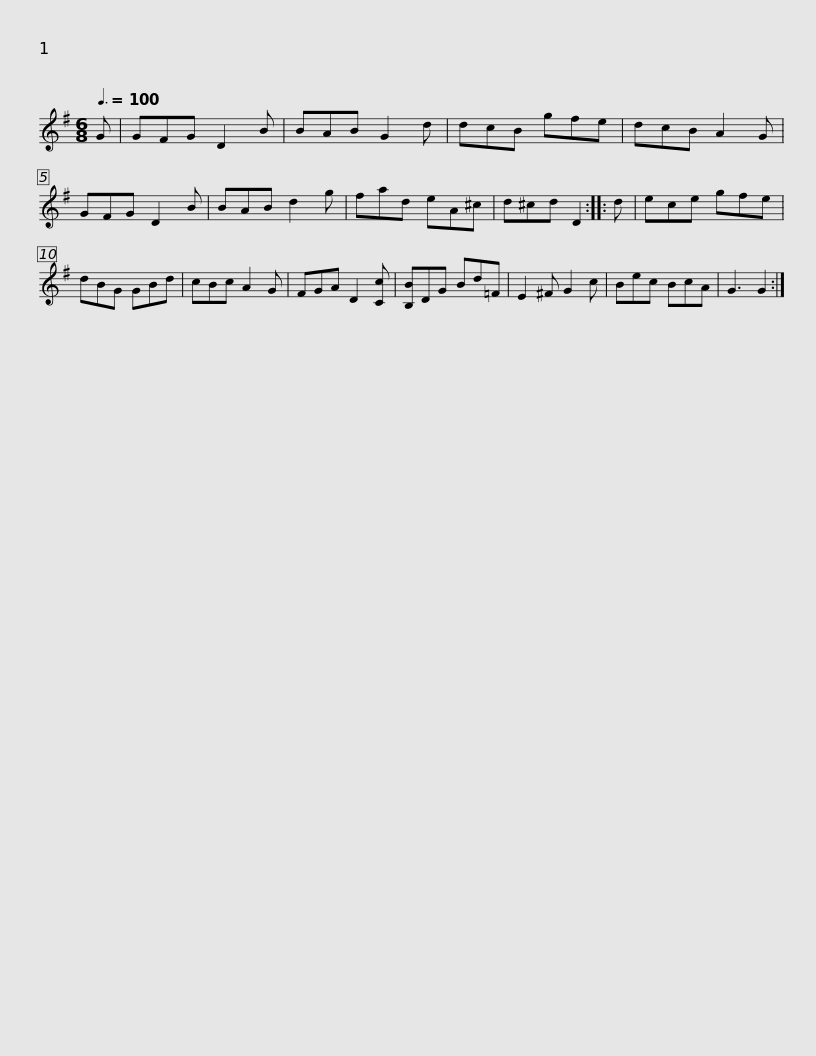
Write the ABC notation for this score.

X:1
L:1/8
Q:3/8=100
M:6/8
I:linebreak $
K:G
V:1 treble
V:1
 G | GFG D2 B | BAB G2 d | dcB gfe | dcB A2 G | %5
 GFG D2 B | BAB d2 g | fad eA^c |$ d^cd D2 :: d | %10
 ece gfe | dBG GBd | cBc A2 G | FGA D2 [Cc] | [B,B]DG Bd=F | %15
 E2 ^F G2 c |$ Bec BcA | G3 G2 :| %18
